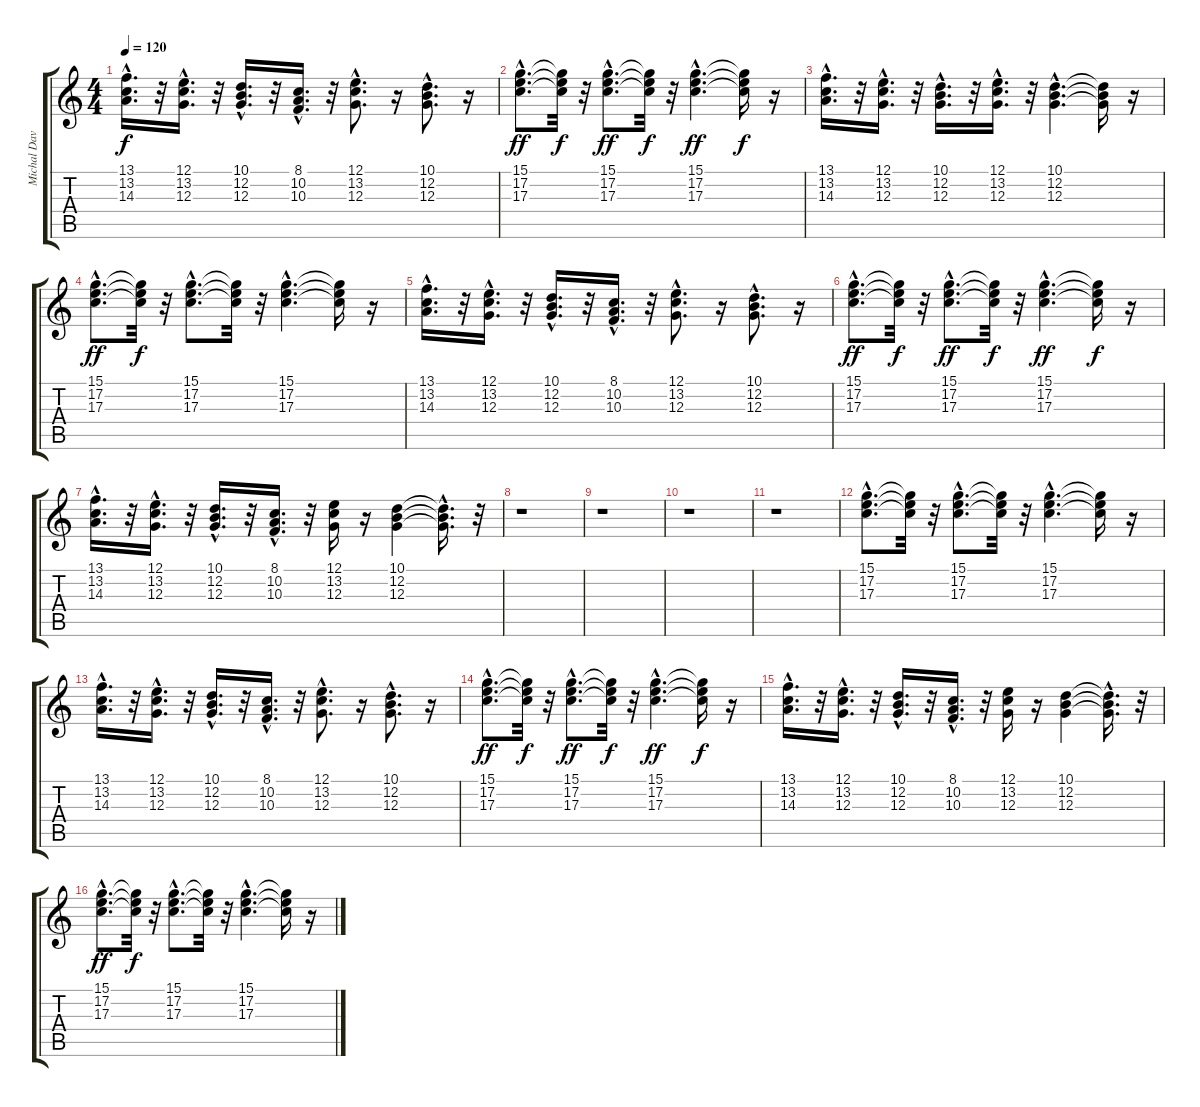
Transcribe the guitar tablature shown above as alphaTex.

\track ("Michal David klávesy" "Michal Dav") {instrument lead2sawtooth}
\staff {score tabs}
\tuning (E4 B3 G3 D3 A2 E2) {hide}
\ts (4 4)
\tempo 120
\clef g2
\ks c
(13.1{hac} 13.2{hac} 14.3{hac}).16{d dy f} r.32 (12.1{hac} 13.2{hac} 12.3{hac}).16{d} r.32 (10.1{hac} 12.2{hac} 12.3{hac}).16{d} r.32 (8.1{hac} 10.2{hac} 10.3{hac}).16{d} r.32 (12.1{hac} 13.2{hac} 12.3{hac}).8{d} r.16 (10.1{hac} 12.2{hac} 12.3{hac}).8{d} r.16 |
(15.1{hac} 17.2{hac} 17.3{hac}).8{d dy ff} (15.1{t} 17.2{t} 17.3{t}).32{dy f} r.32 (15.1{hac} 17.2{hac} 17.3{hac}).8{d dy ff} (15.1{t} 17.2{t} 17.3{t}).32{dy f} r.32 (15.1{hac} 17.2{hac} 17.3{hac}).4{d dy ff} (15.1{t} 17.2{t} 17.3{t}).16{dy f} r.16 |
(13.1{hac} 13.2{hac} 14.3{hac}).16{d} r.32 (12.1{hac} 13.2{hac} 12.3{hac}).16{d} r.32 (10.1{hac} 12.2{hac} 12.3{hac}).16{d} r.32 (12.1{hac} 13.2{hac} 12.3{hac}).16{d} r.32 (10.1{hac} 12.2{hac} 12.3{hac}).4{d} (10.1{t} 12.2{t} 12.3{t}).16 r.16 |
(15.1{hac} 17.2{hac} 17.3{hac}).8{d dy ff} (15.1{t} 17.2{t} 17.3{t}).32{dy f} r.32 (15.1{hac} 17.2{hac} 17.3{hac}).8{d} (15.1{t} 17.2{t} 17.3{t}).32 r.32 (15.1{hac} 17.2{hac} 17.3{hac}).4{d} (15.1{t} 17.2{t} 17.3{t}).16 r.16 |
(13.1{hac} 13.2{hac} 14.3{hac}).16{d} r.32 (12.1{hac} 13.2{hac} 12.3{hac}).16{d} r.32 (10.1{hac} 12.2{hac} 12.3{hac}).16{d} r.32 (8.1{hac} 10.2{hac} 10.3{hac}).16{d} r.32 (12.1{hac} 13.2{hac} 12.3{hac}).8{d} r.16 (10.1{hac} 12.2{hac} 12.3{hac}).8{d} r.16 |
(15.1{hac} 17.2{hac} 17.3{hac}).8{d dy ff} (15.1{t} 17.2{t} 17.3{t}).32{dy f} r.32 (15.1{hac} 17.2{hac} 17.3{hac}).8{d dy ff} (15.1{t} 17.2{t} 17.3{t}).32{dy f} r.32 (15.1{hac} 17.2{hac} 17.3{hac}).4{d dy ff} (15.1{t} 17.2{t} 17.3{t}).16{dy f} r.16 |
(13.1{hac} 13.2{hac} 14.3{hac}).16{d} r.32 (12.1{hac} 13.2{hac} 12.3{hac}).16{d} r.32 (10.1{hac} 12.2{hac} 12.3{hac}).16{d} r.32 (8.1{hac} 10.2{hac} 10.3{hac}).16{d} r.32 (12.1 13.2 12.3).16 r.16 (10.1 12.2 12.3).4 (10.1{hac t} 12.2{hac t} 12.3{hac t}).16{d} r.32 |
r.1 |
r.1 |
r.1 |
r.1 |
(15.1{hac} 17.2{hac} 17.3{hac}).8{d} (15.1{t} 17.2{t} 17.3{t}).32 r.32 (15.1{hac} 17.2{hac} 17.3{hac}).8{d} (15.1{t} 17.2{t} 17.3{t}).32 r.32 (15.1{hac} 17.2{hac} 17.3{hac}).4{d} (15.1{t} 17.2{t} 17.3{t}).16 r.16 |
(13.1{hac} 13.2{hac} 14.3{hac}).16{d} r.32 (12.1{hac} 13.2{hac} 12.3{hac}).16{d} r.32 (10.1{hac} 12.2{hac} 12.3{hac}).16{d} r.32 (8.1{hac} 10.2{hac} 10.3{hac}).16{d} r.32 (12.1{hac} 13.2{hac} 12.3{hac}).8{d} r.16 (10.1{hac} 12.2{hac} 12.3{hac}).8{d} r.16 |
(15.1{hac} 17.2{hac} 17.3{hac}).8{d dy ff} (15.1{t} 17.2{t} 17.3{t}).32{dy f} r.32 (15.1{hac} 17.2{hac} 17.3{hac}).8{d dy ff} (15.1{t} 17.2{t} 17.3{t}).32{dy f} r.32 (15.1{hac} 17.2{hac} 17.3{hac}).4{d dy ff} (15.1{t} 17.2{t} 17.3{t}).16{dy f} r.16 |
(13.1{hac} 13.2{hac} 14.3{hac}).16{d} r.32 (12.1{hac} 13.2{hac} 12.3{hac}).16{d} r.32 (10.1{hac} 12.2{hac} 12.3{hac}).16{d} r.32 (8.1{hac} 10.2{hac} 10.3{hac}).16{d} r.32 (12.1 13.2 12.3).16 r.16 (10.1 12.2 12.3).4 (10.1{hac t} 12.2{hac t} 12.3{hac t}).16{d} r.32 |
(15.1{hac} 17.2{hac} 17.3{hac}).8{d dy ff volume 7} (15.1{t} 17.2{t} 17.3{t}).32{dy f} r.32 (15.1{hac} 17.2{hac} 17.3{hac}).8{d} (15.1{t} 17.2{t} 17.3{t}).32 r.32 (15.1{hac} 17.2{hac} 17.3{hac}).4{d} (15.1{t} 17.2{t} 17.3{t}).16 r.16
